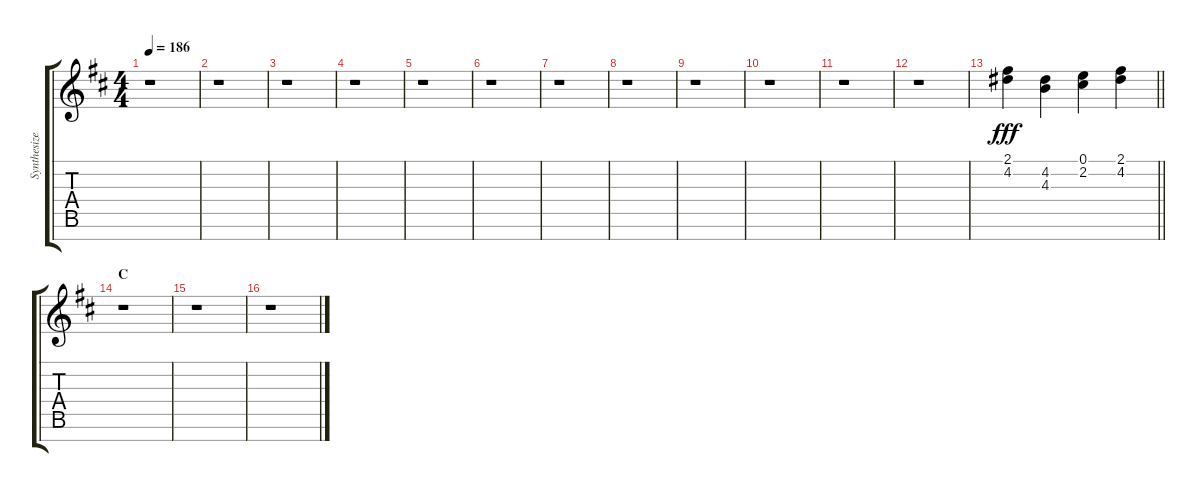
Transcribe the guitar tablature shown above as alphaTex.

\track ("Synthesizer I" "Synthesize") {instrument dulcimer}
\staff {score tabs}
\tuning (E5 B4 G4 D4 A3 E3 B2) {hide}
\ts (4 4)
\tempo 186
\clef g2
\ks d
r.1{dy f} |
r.1 |
r.1 |
r.1 |
r.1 |
r.1 |
r.1 |
r.1 |
r.1 |
r.1 |
r.1 |
r.1 |
\barLineRight lightlight
(2.1 4.2).4{dy fff} (4.2 4.3).4 (0.1 2.2).4 (2.1 4.2).4 |
\section ("" "C")
r.1 |
r.1 |
r.1
